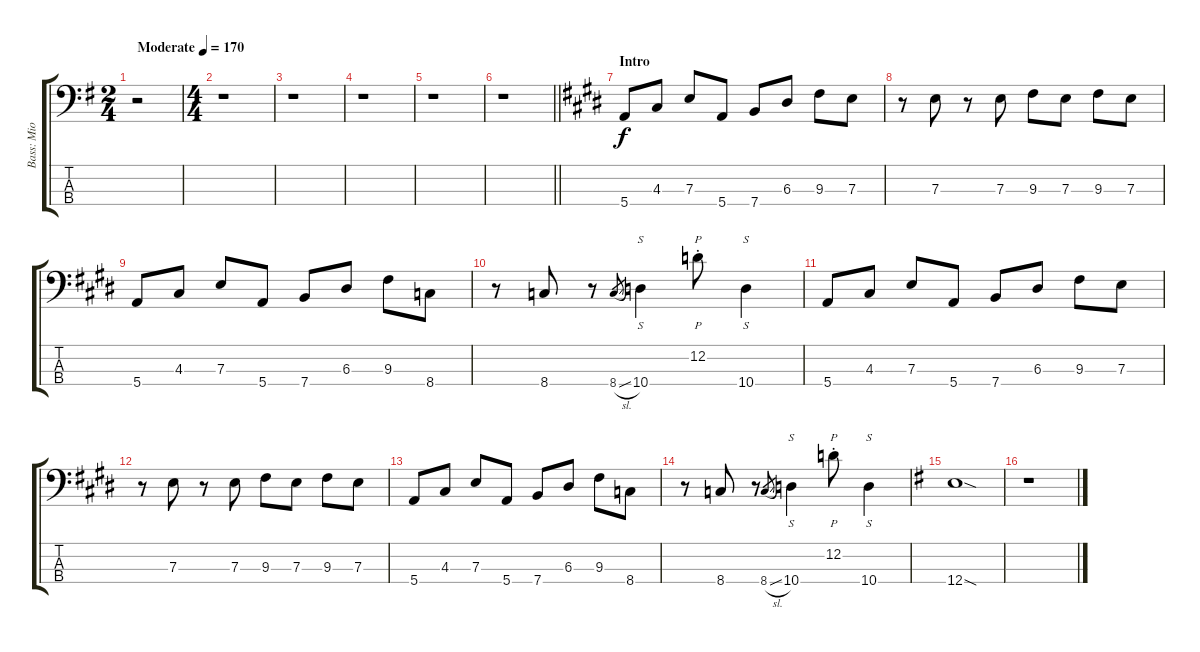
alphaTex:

\track ("Bass: Mio Akiyama" "Bass: Mio ") {instrument electricbassfinger}
\staff {score tabs}
\tuning (G2 D2 A1 E1) {hide}
\ts (2 4)
\tempo (170 "Moderate")
\clef f4
\ks eminor
r.2{dy f instrument electricbassfinger} |
\ts (4 4)
r.1 |
r.1 |
r.1 |
r.1 |
\barLineRight lightlight
r.1 |
\section ("" "Intro")
\ks e
5.4.8 4.3.8 7.3.8 5.4.8 7.4.8 6.3.8 9.3.8 7.3.8 |
r.8 7.3.8 r.8 7.3.8 9.3.8 7.3.8 9.3.8 7.3.8 |
5.4.8 4.3.8 7.3.8 5.4.8 7.4.8 6.3.8 9.3.8 8.4.8 |
r.8 8.4.8 r.8 8.4{sl}.8{gr} 10.4.4{s} 12.2{st}.8{p} 10.4.4{s} |
5.4.8 4.3.8 7.3.8 5.4.8 7.4.8 6.3.8 9.3.8 7.3.8 |
r.8 7.3.8 r.8 7.3.8 9.3.8 7.3.8 9.3.8 7.3.8 |
5.4.8 4.3.8 7.3.8 5.4.8 7.4.8 6.3.8 9.3.8 8.4.8 |
r.8 8.4.8 r.8 8.4{sl}.8{gr} 10.4.4{s} 12.2{st}.8{p} 10.4.4{s} |
\ks g
12.4{sod}.1 |
r.1
